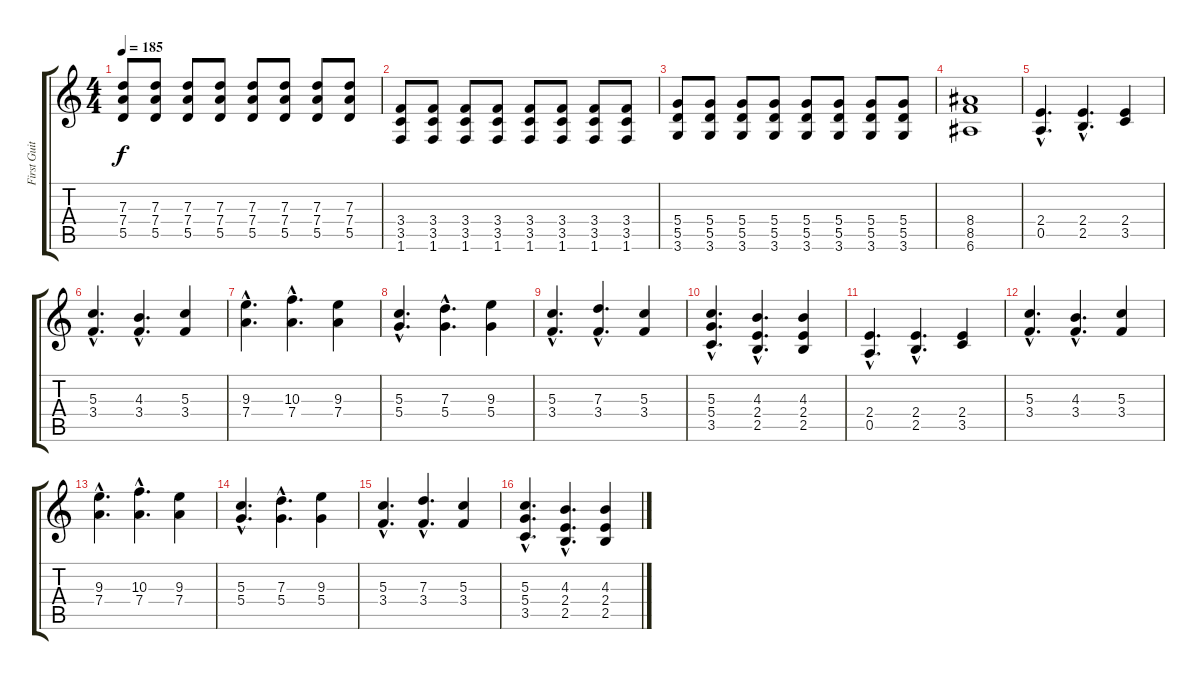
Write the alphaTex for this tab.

\track ("First Guitar" "First Guit") {instrument distortionguitar}
\staff {score tabs}
\tuning (E4 B3 G3 D3 A2 E2) {hide}
\ts (4 4)
\tempo 185
\clef g2
\ks c
(7.3 7.4 5.5).8{dy f} (7.3 7.4 5.5).8 (7.3 7.4 5.5).8 (7.3 7.4 5.5).8 (7.3 7.4 5.5).8 (7.3 7.4 5.5).8 (7.3 7.4 5.5).8 (7.3 7.4 5.5).8 |
(3.4 3.5 1.6).8 (3.4 3.5 1.6).8 (3.4 3.5 1.6).8 (3.4 3.5 1.6).8 (3.4 3.5 1.6).8 (3.4 3.5 1.6).8 (3.4 3.5 1.6).8 (3.4 3.5 1.6).8 |
(5.4 5.5 3.6).8 (5.4 5.5 3.6).8 (5.4 5.5 3.6).8 (5.4 5.5 3.6).8 (5.4 5.5 3.6).8 (5.4 5.5 3.6).8 (5.4 5.5 3.6).8 (5.4 5.5 3.6).8 |
(8.4 8.5 6.6).1 |
(2.4{hac} 0.5{hac}).4{d} (2.4{hac} 2.5{hac}).4{d} (2.4 3.5).4 |
(5.3{hac} 3.4{hac}).4{d} (4.3{hac} 3.4{hac}).4{d} (5.3 3.4).4 |
(9.3{hac} 7.4{hac}).4{d} (10.3{hac} 7.4{hac}).4{d} (9.3 7.4).4 |
(5.3{hac} 5.4{hac}).4{d} (7.3{hac} 5.4{hac}).4{d} (9.3 5.4).4 |
(5.3{hac} 3.4{hac}).4{d} (7.3{hac} 3.4{hac}).4{d} (5.3 3.4).4 |
(5.3{hac} 5.4{hac} 3.5{hac}).4{d} (4.3{hac} 2.4{hac} 2.5{hac}).4{d} (4.3 2.4 2.5).4 |
(2.4{hac} 0.5{hac}).4{d} (2.4{hac} 2.5{hac}).4{d} (2.4 3.5).4 |
(5.3{hac} 3.4{hac}).4{d} (4.3{hac} 3.4{hac}).4{d} (5.3 3.4).4 |
(9.3{hac} 7.4{hac}).4{d} (10.3{hac} 7.4{hac}).4{d} (9.3 7.4).4 |
(5.3{hac} 5.4{hac}).4{d} (7.3{hac} 5.4{hac}).4{d} (9.3 5.4).4 |
(5.3{hac} 3.4{hac}).4{d} (7.3{hac} 3.4{hac}).4{d} (5.3 3.4).4 |
(5.3{hac} 5.4{hac} 3.5{hac}).4{d} (4.3{hac} 2.4{hac} 2.5{hac}).4{d} (4.3 2.4 2.5).4
